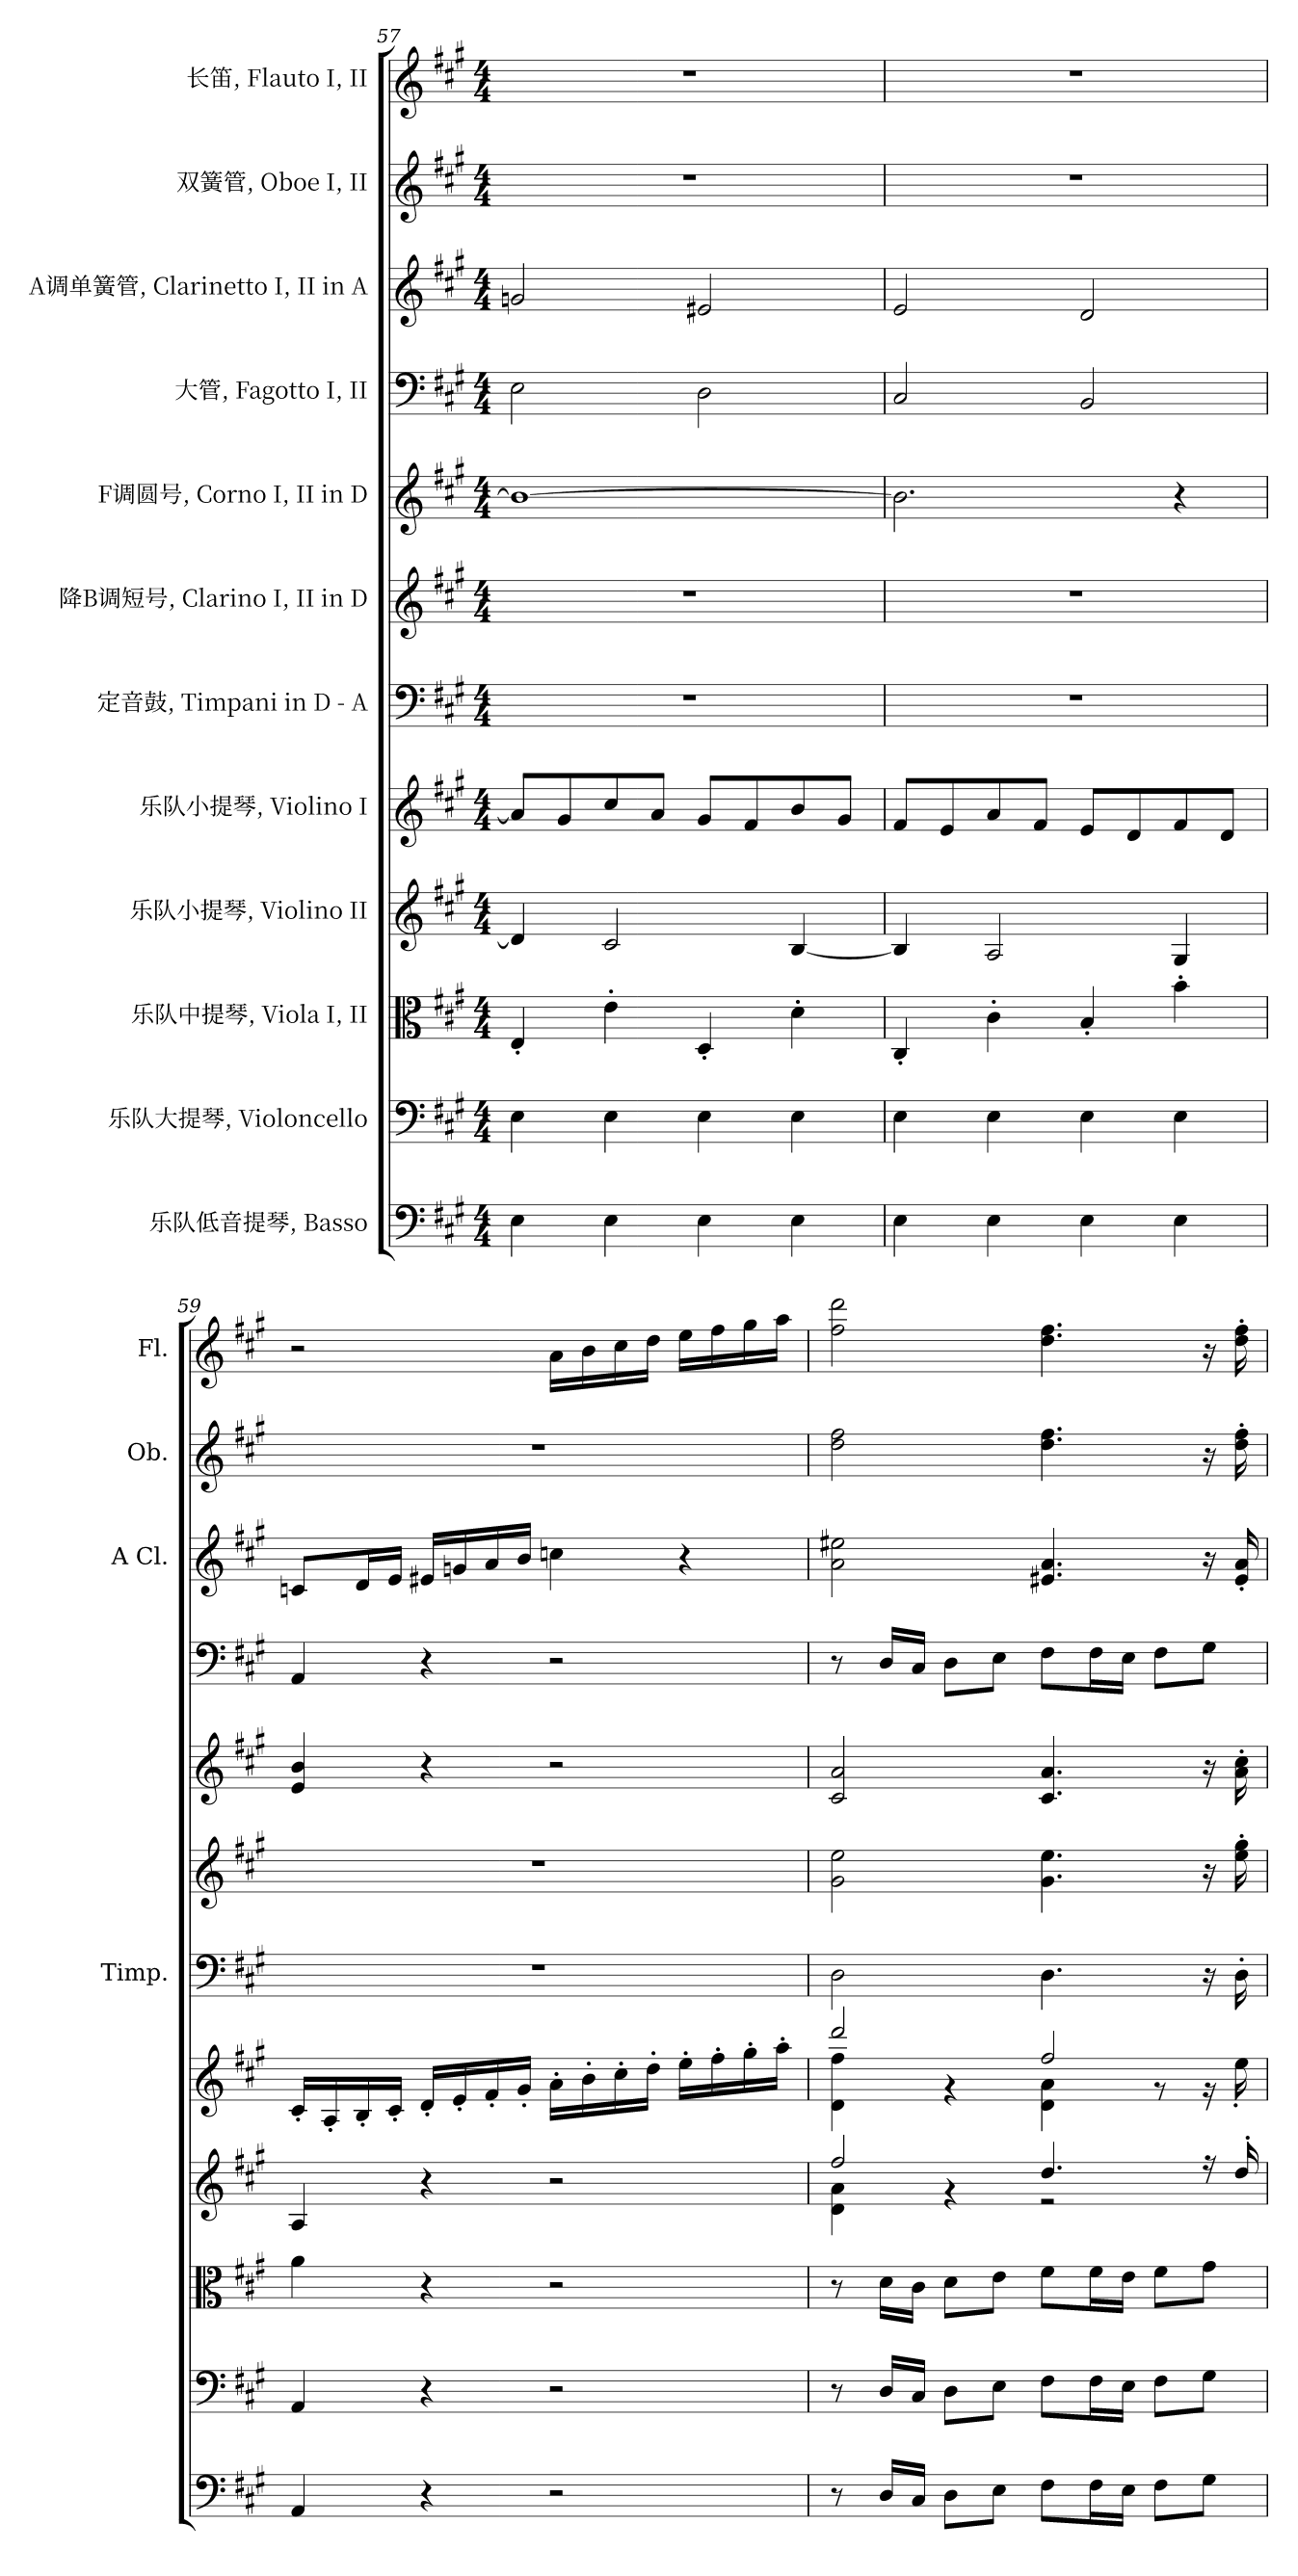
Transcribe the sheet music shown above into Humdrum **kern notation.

**kern	**kern	**kern	**kern	**kern	**kern	**kern	**kern	**kern	**kern	**kern	**kern
*part12	*part11	*part10	*part9	*part8	*part7	*part6	*part5	*part4	*part3	*part2	*part1
*staff12	*staff11	*staff10	*staff9	*staff8	*staff7	*staff6	*staff5	*staff4	*staff3	*staff2	*staff1
*I"乐队低音提琴, Basso	*I"乐队大提琴, Violoncello	*I"乐队中提琴, Viola I, II	*I"乐队小提琴, Violino II	*I"乐队小提琴, Violino I	*I"定音鼓, Timpani in D - A	*I"降B调短号, Clarino I, II in D	*I"F调圆号, Corno I, II in D	*I"大管, Fagotto I, II	*I"A调单簧管, Clarinetto I, II in A	*I"双簧管, Oboe I, II	*I"长笛, Flauto I, II
*	*	*	*	*	*I'Timp.	*	*	*	*I'A Cl.	*I'Ob.	*I'Fl.
*clefF4	*clefF4	*clefC3	*clefG2	*clefG2	*clefF4	*clefG2	*clefG2	*clefF4	*clefG2	*clefG2	*clefG2
*ITrd7c12	*	*	*	*	*	*ITrd1c2	*ITrd4c7	*	*ITrd2c3	*	*
*k[f#c#g#]	*k[f#c#g#]	*k[f#c#g#]	*k[f#c#g#]	*k[f#c#g#]	*k[f#c#g#]	*k[f#]	*k[f#c#]	*k[f#c#g#]	*k[f#c#g#d#a#e#]	*k[f#c#g#]	*k[f#c#g#]
*M4/4	*M4/4	*M4/4	*M4/4	*M4/4	*M4/4	*M4/4	*M4/4	*M4/4	*M4/4	*M4/4	*M4/4
=57	=57	=57	=57	=57	=57	=57	=57	=57	=57	=57	=57
4EE\	4E\	4E'/	4d/]	8a/L]	1r	1r	1e_	2E\	2en/	1r	1r
.	.	.	.	8g#/	.	.	.	.	.	.	.
4EE\	4E\	4e'\	2c#/	8cc#/	.	.	.	.	.	.	.
.	.	.	.	8a/J	.	.	.	.	.	.	.
4EE\	4E\	4D'/	.	8g#/L	.	.	.	2D\	2c##X/	.	.
.	.	.	.	8f#/	.	.	.	.	.	.	.
4EE\	4E\	4d'\	[4B/	8b/	.	.	.	.	.	.	.
.	.	.	.	8g#/J	.	.	.	.	.	.	.
=58	=58	=58	=58	=58	=58	=58	=58	=58	=58	=58	=58
4EE\	4E\	4C#'/	4B/]	8f#/L	1r	1r	2.e\]	2C#/	2c#/	1r	1r
.	.	.	.	8e/	.	.	.	.	.	.	.
4EE\	4E\	4c#'\	2A/	8a/	.	.	.	.	.	.	.
.	.	.	.	8f#/J	.	.	.	.	.	.	.
4EE\	4E\	4B'/	.	8e/L	.	.	.	2BB/	2B/	.	.
.	.	.	.	8d/	.	.	.	.	.	.	.
4EE\	4E\	4b'\	4G#/	8f#/	.	.	4r	.	.	.	.
.	.	.	.	8d/J	.	.	.	.	.	.	.
!!LO:PB:g=z
=59	=59	=59	=59	=59	=59	=59	=59	=59	=59	=59	=59
4AAA/	4AA/	4a\	4A/	16c#'/LL	1r	1r	4A/ 4e/	4AA/	8An/L	1r	2r
.	.	.	.	16A'/	.	.	.	.	.	.	.
.	.	.	.	16B'/	.	.	.	.	16B/L	.	.
.	.	.	.	16c#'/JJ	.	.	.	.	16c#/JJ	.	.
4r	4r	4r	4r	16d'/LL	.	.	4r	4r	16c##X/LL	.	.
.	.	.	.	16e'/	.	.	.	.	16en/	.	.
.	.	.	.	16f#'/	.	.	.	.	16f#/	.	.
.	.	.	.	16g#'/JJ	.	.	.	.	16g#/JJ	.	.
2r	2r	2r	2r	16a'\LL	.	.	2r	2r	4an\	.	16a\LL
.	.	.	.	16b'\	.	.	.	.	.	.	16b\
.	.	.	.	16cc#'\	.	.	.	.	.	.	16cc#\
.	.	.	.	16dd'\JJ	.	.	.	.	.	.	16dd\JJ
.	.	.	.	16ee'\LL	.	.	.	.	4r	.	16ee\LL
.	.	.	.	16ff#'\	.	.	.	.	.	.	16ff#\
.	.	.	.	16gg#'\	.	.	.	.	.	.	16gg#\
.	.	.	.	16aa'\JJ	.	.	.	.	.	.	16aa\JJ
=60	=60	=60	=60	=60	=60	=60	=60	=60	=60	=60	=60
*	*	*	*^	*^	*	*	*	*	*	*	*
8r	8r	8r	2ff#/	4d\ 4a\	2ddd/	4d\ 4ff#\	2D\	2f#\ 2dd\	2F#/ 2d/	8r	2f#\ 2cc##X\	2dd\ 2ff#\	2ff#\ 2ddd\
16DD/LL	16D/LL	16d\LL	.	.	.	.	.	.	.	16D/LL	.	.	.
16CC#/JJ	16C#/JJ	16c#\JJ	.	.	.	.	.	.	.	16C#/JJ	.	.	.
8DD\L	8D\L	8d\L	.	4r	.	4r	.	.	.	8D\L	.	.	.
8EE\J	8E\J	8e\J	.	.	.	.	.	.	.	8E\J	.	.	.
8FF#\L	8F#\L	8f#\L	4.dd/	2r	2ff#/	4d\ 4a\	4.D\	4.f#\ 4.dd\	4.F#/ 4.d/	8F#\L	4.c##X/ 4.f#/	4.dd\ 4.ff#\	4.dd\ 4.ff#\
16FF#\L	16F#\L	16f#\L	.	.	.	.	.	.	.	16F#\L	.	.	.
16EE\JJ	16E\JJ	16e\JJ	.	.	.	.	.	.	.	16E\JJ	.	.	.
8FF#\L	8F#\L	8f#\L	.	.	.	8r	.	.	.	8F#\L	.	.	.
8GG#\J	8G#\J	8g#\J	16r	.	.	16r	16r	16r	16r	8G#\J	16r	16r	16r
.	.	.	16dd'/	.	.	16ee'\	16D'\	16dd\' 16ff#\'	16d\' 16f#\'	.	16c##/' 16f#/'	16dd\' 16ff#\'	16dd\' 16ff#\'
*	*	*	*v	*v	*	*	*	*	*	*	*	*	*
*	*	*	*	*v	*v	*	*	*	*	*	*	*
=	=	=	=	=	=	=	=	=	=	=	=
*-	*-	*-	*-	*-	*-	*-	*-	*-	*-	*-	*-
